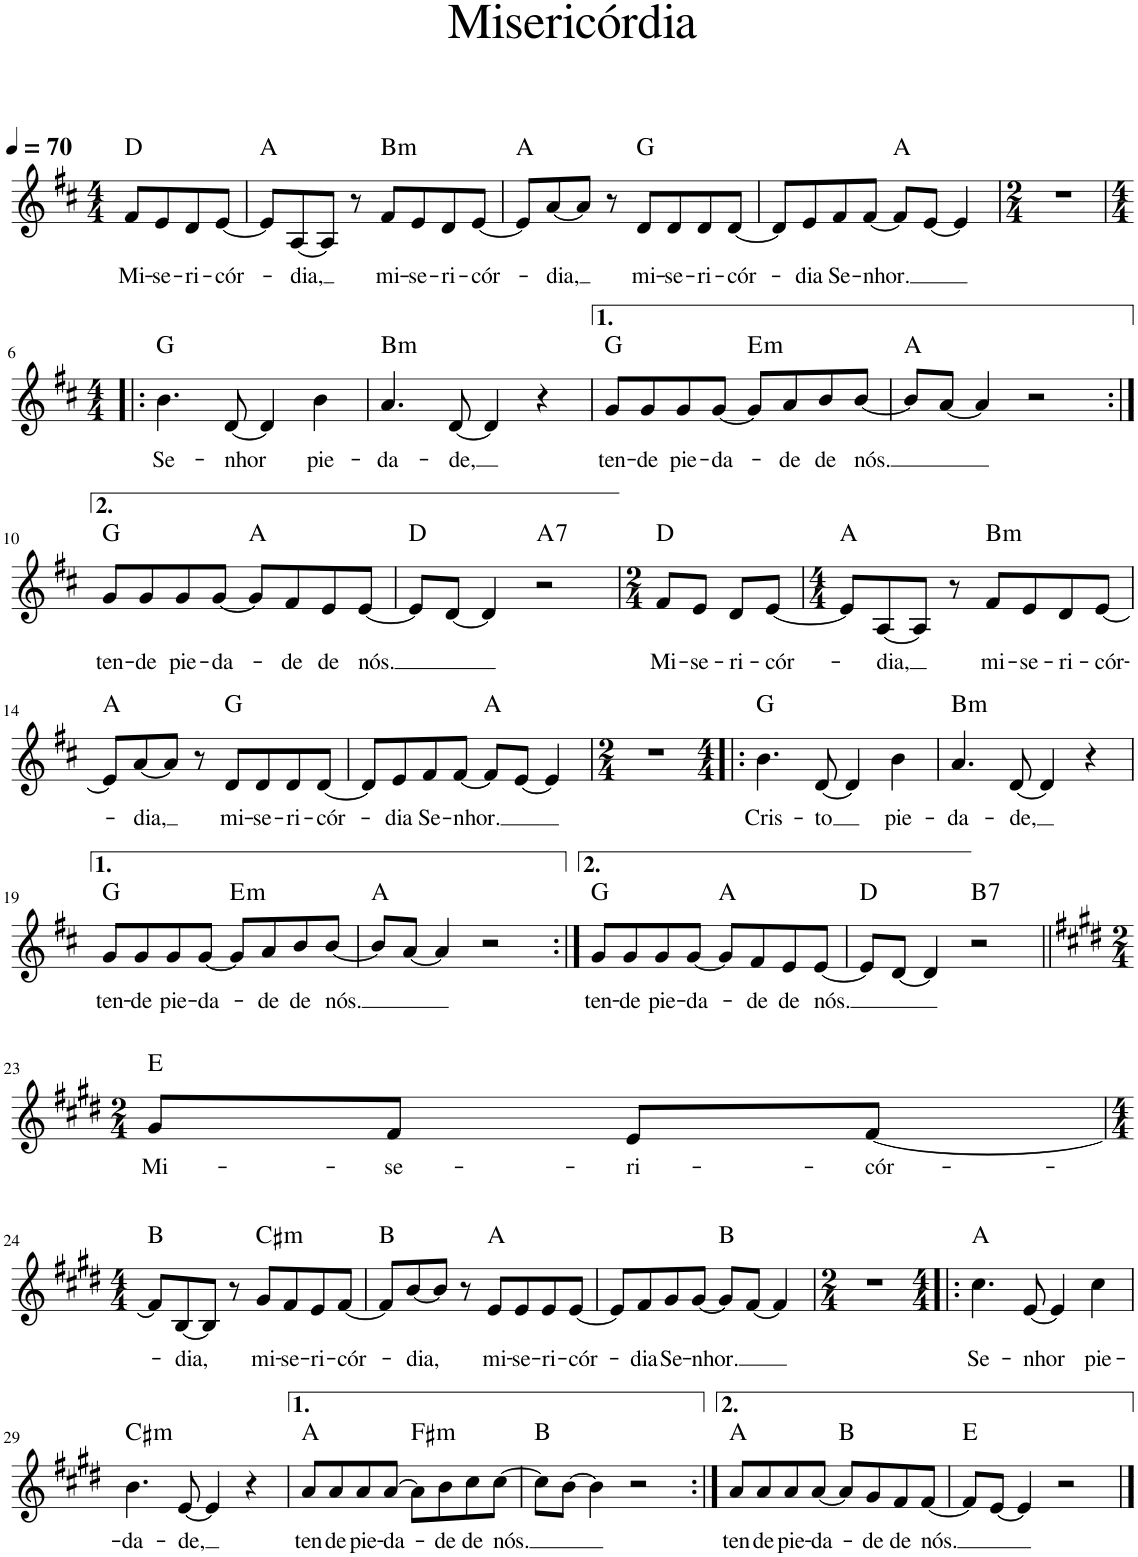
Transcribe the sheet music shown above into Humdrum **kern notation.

**kern	**text	**harte
*part1	*part1	*part1
*staff1	*staff1	*
*I"Voz	*	*
*I'Vo.	*	*
*clefG2	*	*
*k[f#c#]	*	*
*M4/4	*	*
*MM70	*	*
=1	=1	=1
!	!LO:LY:b	!
8f#/L	Mi-	D:maj
!	!LO:LY:b	!
8e/	-se-	.
!	!LO:LY:b	!
8d/	-ri-	.
!	!LO:LY:b	!
[8e/J	-cór-	.
=2	=2	=2
8e/L]	.	A:maj
!	!LO:LY:b	!
[8A/	-dia,	.
8A/J]	.	.
8r	.	.
!	!LO:LY:b	!LO:H:kt=m
8f#/L	mi-	B:min
!	!LO:LY:b	!
8e/	-se-	.
!	!LO:LY:b	!
8d/	-ri-	.
!	!LO:LY:b	!
[8e/J	-cór-	.
=3	=3	=3
8e/L]	.	A:maj
!	!LO:LY:b	!
[8a/	-dia,	.
8a/J]	.	.
8r	.	.
!	!LO:LY:b	!
8d/L	mi-	G:maj
!	!LO:LY:b	!
8d/	-se-	.
!	!LO:LY:b	!
8d/	-ri-	.
!	!LO:LY:b	!
[8d/J	-cór-	.
=4	=4	=4
8d/L]	.	.
!	!LO:LY:b	!
8e/	-dia	.
!	!LO:LY:b	!
8f#/	Se-	.
!	!LO:LY:b	!
[8f#/J	-nhor.	.
8f#/L]	.	A:maj
[8e/J	.	.
4e/]	.	.
=5	=5	=5
*M2/4	*	*
2r	.	.
!!LO:LB:g=z
=6!|:	=6!|:	=6!|:
*M4/4	*	*
!	!LO:LY:b	!
4.b\	Se-	G:maj
!	!LO:LY:b	!
[8d/	-nhor	.
4d/]	.	.
!	!LO:LY:b	!
4b\	pie-	.
=7	=7	=7
!	!LO:LY:b	!LO:H:kt=m
4.a/	-da-	B:min
!	!LO:LY:b	!
[8d/	-de,	.
4d/]	.	.
4r	.	.
=8	=8	=8
!	!LO:LY:b	!
8g/L	ten-	G:maj
!	!LO:LY:b	!
8g/	-de	.
!	!LO:LY:b	!
8g/	pie-	.
!	!LO:LY:b	!
[8g/J	-da-	.
!	!	!LO:H:kt=m
8g/L]	.	E:min
!	!LO:LY:b	!
8a/	-de	.
!	!LO:LY:b	!
8b/	de	.
!	!LO:LY:b	!
[8b/J	nós.	.
=9	=9	=9
8b/L]	.	A:maj
[8a/J	.	.
4a/]	.	.
2r	.	.
!!LO:LB:g=z
=10:|!	=10:|!	=10:|!
!	!LO:LY:b	!
8g/L	ten-	G:maj
!	!LO:LY:b	!
8g/	-de	.
!	!LO:LY:b	!
8g/	pie-	.
!	!LO:LY:b	!
[8g/J	-da-	.
8g/L]	.	A:maj
!	!LO:LY:b	!
8f#/	-de	.
!	!LO:LY:b	!
8e/	de	.
!	!LO:LY:b	!
[8e/J	nós.	.
=11	=11	=11
8e/L]	.	D:maj
[8d/J	.	.
4d/]	.	.
!	!	!LO:H:kt=7
2r	.	A:7
=12	=12	=12
*M2/4	*	*
!	!LO:LY:b	!
8f#/L	Mi-	D:maj
!	!LO:LY:b	!
8e/J	-se-	.
!	!LO:LY:b	!
8d/L	-ri-	.
!	!LO:LY:b	!
[8e/J	-cór-	.
=13	=13	=13
*M4/4	*	*
8e/L]	.	A:maj
!	!LO:LY:b	!
[8A/	-dia,	.
8A/J]	.	.
8r	.	.
!	!LO:LY:b	!LO:H:kt=m
8f#/L	mi-	B:min
!	!LO:LY:b	!
8e/	-se-	.
!	!LO:LY:b	!
8d/	-ri-	.
!	!LO:LY:b	!
[8e/J	-cór-	.
!!LO:LB:g=z
=14	=14	=14
8e/L]	.	A:maj
!	!LO:LY:b	!
[8a/	-dia,	.
8a/J]	.	.
8r	.	.
!	!LO:LY:b	!
8d/L	mi-	G:maj
!	!LO:LY:b	!
8d/	-se-	.
!	!LO:LY:b	!
8d/	-ri-	.
!	!LO:LY:b	!
[8d/J	-cór-	.
=15	=15	=15
8d/L]	.	.
!	!LO:LY:b	!
8e/	-dia	.
!	!LO:LY:b	!
8f#/	Se-	.
!	!LO:LY:b	!
[8f#/J	-nhor.	.
8f#/L]	.	A:maj
[8e/J	.	.
4e/]	.	.
=16	=16	=16
*M2/4	*	*
2r	.	.
=17!|:	=17!|:	=17!|:
*M4/4	*	*
!	!LO:LY:b	!
4.b\	Cris-	G:maj
!	!LO:LY:b	!
[8d/	-to	.
4d/]	.	.
!	!LO:LY:b	!
4b\	pie-	.
=18	=18	=18
!	!LO:LY:b	!LO:H:kt=m
4.a/	-da-	B:min
!	!LO:LY:b	!
[8d/	de,	.
4d/]	.	.
4r	.	.
!!LO:LB:g=z
=19	=19	=19
!	!LO:LY:b	!
8g/L	ten-	G:maj
!	!LO:LY:b	!
8g/	-de	.
!	!LO:LY:b	!
8g/	pie-	.
!	!LO:LY:b	!
[8g/J	-da-	.
!	!	!LO:H:kt=m
8g/L]	.	E:min
!	!LO:LY:b	!
8a/	-de	.
!	!LO:LY:b	!
8b/	de	.
!	!LO:LY:b	!
[8b/J	nós.	.
=20	=20	=20
8b/L]	.	A:maj
[8a/J	.	.
4a/]	.	.
2r	.	.
=21:|!	=21:|!	=21:|!
!	!LO:LY:b	!
8g/L	ten-	G:maj
!	!LO:LY:b	!
8g/	-de	.
!	!LO:LY:b	!
8g/	pie-	.
!	!LO:LY:b	!
[8g/J	-da-	.
8g/L]	.	A:maj
!	!LO:LY:b	!
8f#/	-de	.
!	!LO:LY:b	!
8e/	de	.
!	!LO:LY:b	!
[8e/J	nós.	.
=22	=22	=22
8e/L]	.	D:maj
[8d/J	.	.
4d/]	.	.
!	!	!LO:H:kt=7
2r	.	B:7
!!LO:LB:g=z
=23||	=23||	=23||
*k[f#c#g#d#]	*	*
*M2/4	*	*
!	!LO:LY:b	!
8g#/L	Mi-	E:maj
!	!LO:LY:b	!
8f#/J	-se-	.
!	!LO:LY:b	!
8e/L	-ri-	.
!	!LO:LY:b	!
[8f#/J	-cór-	.
!!LO:LB:g=z
=24	=24	=24
*M4/4	*	*
8f#/L]	.	B:maj
!	!LO:LY:b	!
[8B/	-dia,	.
8B/J]	.	.
8r	.	.
!	!LO:LY:b	!LO:H:kt=m
8g#/L	mi-	C#:min
!	!LO:LY:b	!
8f#/	-se-	.
!	!LO:LY:b	!
8e/	-ri-	.
!	!LO:LY:b	!
[8f#/J	-cór-	.
=25	=25	=25
8f#/L]	.	B:maj
!	!LO:LY:b	!
[8b/	-dia,	.
8b/J]	.	.
8r	.	.
!	!LO:LY:b	!
8e/L	mi-	A:maj
!	!LO:LY:b	!
8e/	-se-	.
!	!LO:LY:b	!
8e/	-ri-	.
!	!LO:LY:b	!
[8e/J	-cór-	.
=26	=26	=26
8e/L]	.	.
!	!LO:LY:b	!
8f#/	-dia	.
!	!LO:LY:b	!
8g#/	Se-	.
!	!LO:LY:b	!
[8g#/J	-nhor.	.
8g#/L]	.	B:maj
[8f#/J	.	.
4f#/]	.	.
=27	=27	=27
*M2/4	*	*
2r	.	.
=28!|:	=28!|:	=28!|:
*M4/4	*	*
!	!LO:LY:b	!
4.cc#\	Se-	A:maj
!	!LO:LY:b	!
[8e/	-nhor	.
4e/]	.	.
!	!LO:LY:b	!
4cc#\	pie-	.
!!LO:LB:g=z
=29	=29	=29
!	!LO:LY:b	!LO:H:kt=m
4.b\	-da-	C#:min
!	!LO:LY:b	!
[8e/	-de,	.
4e/]	.	.
4r	.	.
=30	=30	=30
!	!LO:LY:b	!
8a/L	ten-	A:maj
!	!LO:LY:b	!
8a/	-de	.
!	!LO:LY:b	!
8a/	pie-	.
!	!LO:LY:b	!
[8a/J	-da-	.
!	!	!LO:H:kt=m
8a\L]	.	F#:min
!	!LO:LY:b	!
8b\	-de	.
!	!LO:LY:b	!
8cc#\	de	.
!	!LO:LY:b	!
[8cc#\J	nós.	.
=31	=31	=31
8cc#\L]	.	B:maj
[8b\J	.	.
4b\]	.	.
2r	.	.
=32:|!	=32:|!	=32:|!
!	!LO:LY:b	!
8a/L	ten-	A:maj
!	!LO:LY:b	!
8a/	-de	.
!	!LO:LY:b	!
8a/	pie-	.
!	!LO:LY:b	!
[8a/J	-da-	.
8a/L]	.	B:maj
!	!LO:LY:b	!
8g#/	-de	.
!	!LO:LY:b	!
8f#/	de	.
!	!LO:LY:b	!
[8f#/J	nós.	.
=33	=33	=33
8f#/L]	.	E:maj
[8e/J	.	.
4e/]	.	.
2r	.	.
==	==	==
*-	*-	*-
